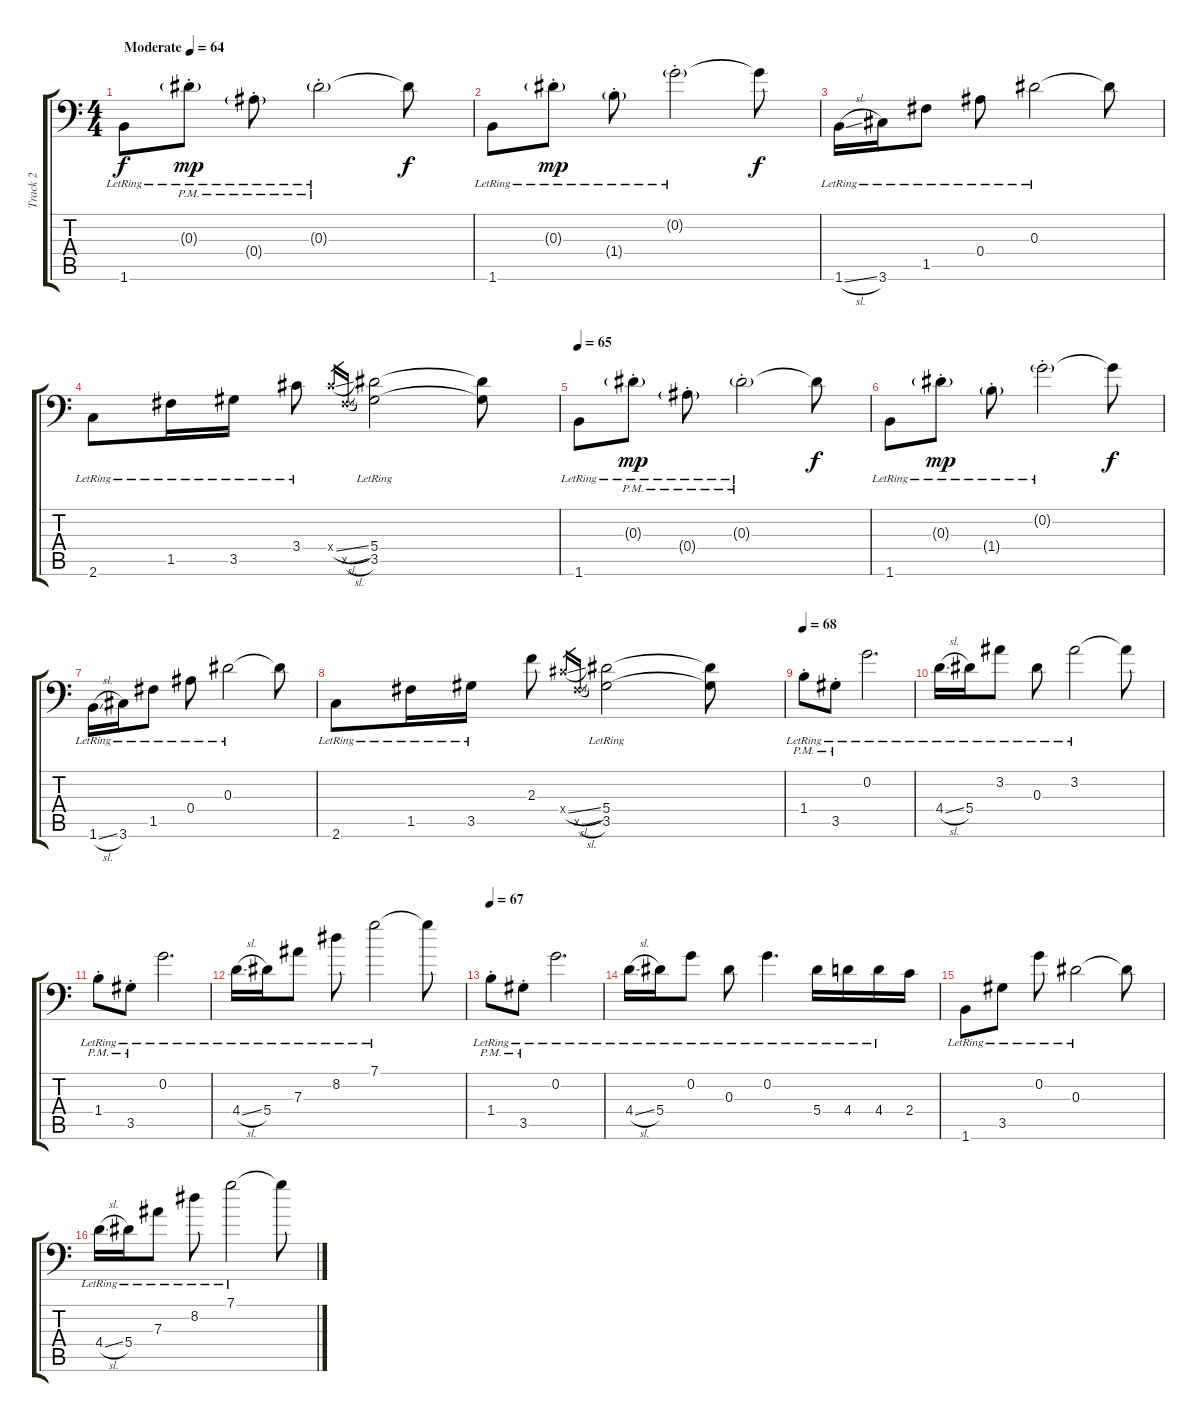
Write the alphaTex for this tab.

\track ("Track 2" "Track 2") {instrument electricguitarjazz}
\staff {score tabs}
\tuning (C4 G3 Eb3 Bb2 F2 Bb1) {hide}
\ts (4 4)
\tempo (64 "Moderate")
\clef f4
\ks c
1.6{lr}.8{dy f volume 10 instrument electricguitarjazz} 0.3{g pm st lr}.8{dy mp} 0.4{g pm st lr}.8 0.3{g pm st lr}.2 0.3{t}.8{dy f} |
1.6{lr}.8 0.3{g st lr}.8{dy mp} 1.4{g st lr}.8 0.2{g st lr}.2 0.2{t}.8{dy f} |
1.6{sl lr}.16 3.6{lr}.16 1.5{lr}.8 0.4{lr}.8 0.3{lr}.2 0.3{t}.8 |
2.6{lr}.8 1.5{lr}.16 3.5{lr}.16 3.4{lr}.8 3.4{sl x}.16{gr} 1.5{sl x}.16{gr} (5.4{lr} 3.5{lr}).2 (5.4{t} 3.5{t}).8 |
\tempo 65
1.6{lr}.8 0.3{g pm st lr}.8{dy mp} 0.4{g pm st lr}.8 0.3{g pm st lr}.2 0.3{t}.8{dy f} |
1.6{lr}.8 0.3{g st lr}.8{dy mp} 1.4{g st lr}.8 0.2{g st lr}.2 0.2{t}.8{dy f} |
1.6{sl lr}.16 3.6{lr}.16 1.5{lr}.8 0.4{lr}.8 0.3{lr}.2 0.3{t}.8 |
2.6{lr}.8 1.5{lr}.16 3.5{lr}.16 2.3.8 3.4{sl x}.16{gr} 1.5{sl x}.16{gr} (5.4{lr} 3.5{lr}).2 (5.4{t} 3.5{t}).8 |
\tempo 68
1.4{pm st lr}.8 3.5{pm st lr}.8 0.2{lr}.2{d} |
4.4{sl lr}.16 5.4{lr}.16 3.2{lr}.8 0.3{lr}.8 3.2{lr}.2 3.2{t}.8 |
1.4{pm st lr}.8 3.5{pm st lr}.8 0.2{lr}.2{d} |
4.4{sl lr}.16 5.4{lr}.16 7.3{lr}.8 8.2{lr}.8 7.1{lr}.2 7.1{t}.8 |
\tempo 67
1.4{pm st lr}.8 3.5{pm st lr}.8 0.2{lr}.2{d} |
4.4{sl lr}.16 5.4{lr}.16 0.2{lr}.8 0.3{lr}.8 0.2{lr}.4{d} 5.4{lr}.16 4.4{lr}.16 4.4{lr}.16 2.4.16 |
1.6{lr}.8 3.5{lr}.8 0.2{lr}.8 0.3{lr}.2 0.3{t}.8 |
4.4{sl lr}.16 5.4{lr}.16 7.3{lr}.8 8.2{lr}.8 7.1{lr}.2 7.1{t}.8
